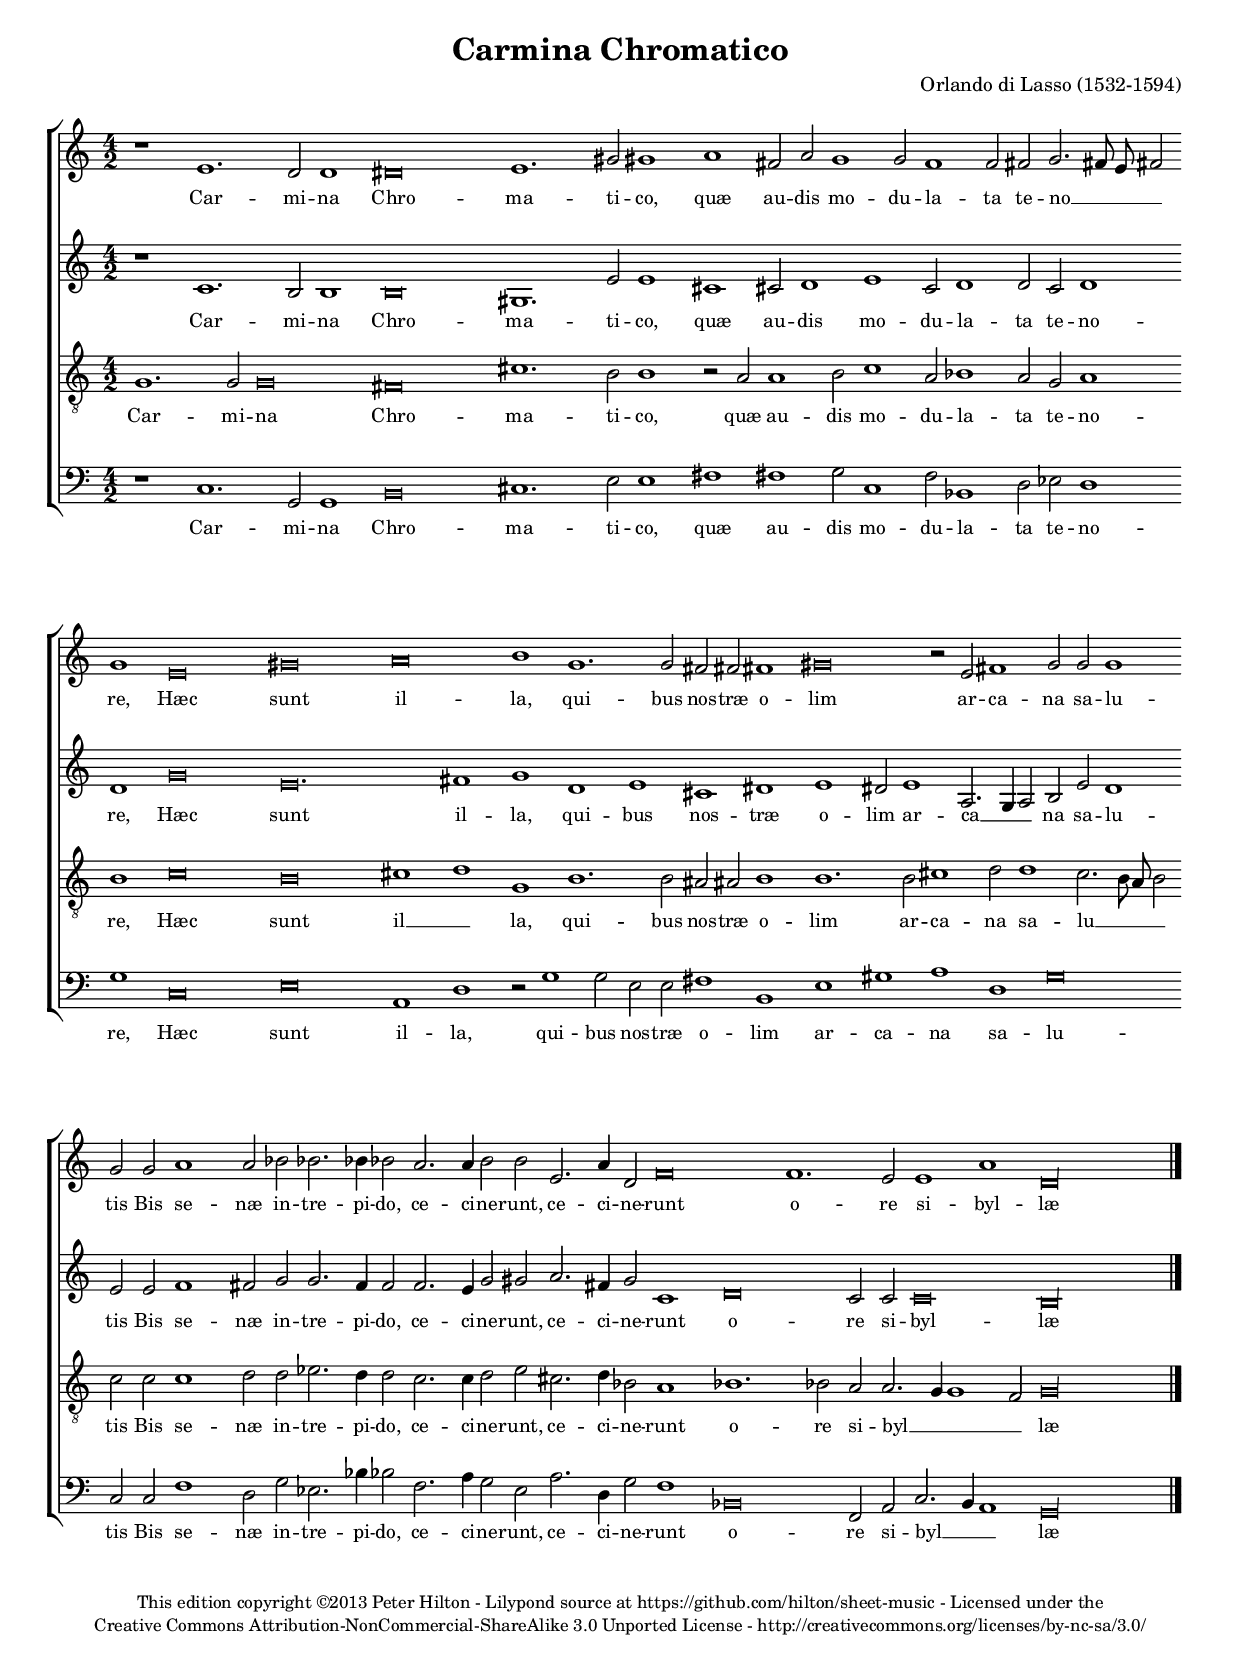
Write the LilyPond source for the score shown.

\version "2.14.2"

\header {
	title = "Carmina Chromatico"
	composer = "Orlando di Lasso (1532-1594)"
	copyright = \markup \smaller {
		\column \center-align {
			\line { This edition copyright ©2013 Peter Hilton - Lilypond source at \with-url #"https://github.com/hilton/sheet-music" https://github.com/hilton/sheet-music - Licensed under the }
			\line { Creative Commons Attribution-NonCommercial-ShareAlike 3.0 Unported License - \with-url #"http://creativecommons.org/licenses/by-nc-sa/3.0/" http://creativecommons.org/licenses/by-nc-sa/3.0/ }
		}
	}
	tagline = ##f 
}

global= { 
	\key c \major
	\time 4/2
	\tempo 2 = 100
	\set Score.timing = ##f 
	\override Score.LyricText #'font-size = #0
	\set Staff.midiInstrument = "choir aahs"
	#(set-global-staff-size 17) 
	#(set-accidental-style 'forget)
}

\paper {
	top-margin = 15\mm
	bottom-margin = 10\mm
	page-top-space = 0
	head-separation = 0
	ragged-bottom = ##f
	ragged-last-bottom = ##f
	last-bottom-spacing #'padding = #6
}

soprano = \new Voice {
	\relative c' {
		\override NoteHead #'style = #'baroque
		r1 e1. d2 d1 dis\breve e1. gis2 gis1 a fis2 a g1 g2 f1 f2 fis2 g2. fis8 e fis2 \bar "" \break
		g1 e\breve gis a b1 g1. g2 fis fis fis1 gis\breve r2 e fis1 g2 g g1 \bar ""  \break
		g2 g a1 a2 bes bes2. bes4 bes2 a2. a4 b2 b e,2. a4 d,2 f\breve f1. e2 e1 a d,\longa \bar "|."
	}
	\addlyrics {
		Car -- mi -- na Chro -- ma -- ti -- co, quæ au -- dis mo -- du -- la -- ta te -- no __ _ _ _
		re, Hæc sunt il -- la, qui -- bus nos -- træ o -- lim ar -- ca -- na sa -- lu -- 
		tis Bis se -- næ in -- tre -- pi -- do, ce -- ci -- ne -- runt, ce -- ci -- ne -- runt o -- re si -- byl -- læ
	}
}

alto = \new Voice {
	\relative c' {
		\override NoteHead #'style = #'baroque
		r1 c1. b2 b1 b\breve gis1. e'2 e1 cis cis2 d1 e c2 d1 d2 c d1 \bar "" 
		d g\breve e\breve. fis1 g d e cis dis e dis2 e1 a,2. g4 a2 b e d1 \bar "" 
		e2 e f1 fis2 g g2. f4 f2 f2. e4 g2 gis a2. fis4g2 c,1 d\breve c2 c c\breve b\longa
	}
	\addlyrics {
		Car -- mi -- na Chro -- ma -- ti -- co, quæ au -- dis mo -- du -- la -- ta te -- no --
		re, Hæc sunt il -- la, qui -- bus nos -- træ o -- lim ar -- ca __ _ _ na sa -- lu -- 
		tis Bis se -- næ in -- tre -- pi -- do, ce -- ci -- ne -- runt, ce -- ci -- ne -- runt o -- re si -- byl -- læ
	}
}

tenor = \new Voice {
	\relative c' {
		\override NoteHead #'style = #'baroque
		\clef "treble_8"
		g1. g2 g\breve fis cis'1. b2 b1 r2 a a1 b2 c1 a2 bes1 a2 g a1 \bar ""
		b c\breve b cis1 d g, b1. b2 ais ais b1 b1. b2 cis1 d2 d1 c2. b8 a b2 \bar ""
		c2 c c1 d2 d2 es2. d4 d2 c2. c4 d2 e cis2. d4 bes2 a1 bes1. bes2 a a2. g4 g1 f2 g\longa
	}
	\addlyrics {
		Car -- mi -- na Chro -- ma -- ti -- co, quæ au -- dis mo -- du -- la -- ta te -- no --
		re, Hæc sunt il __ _ la, qui -- bus nos -- træ o -- lim ar -- ca -- na sa -- lu __ _ _ _
		tis Bis se -- næ in -- tre -- pi -- do, ce -- ci -- ne -- runt, ce -- ci -- ne -- runt o -- re si -- byl __ _ _ _ læ
	}
}

bass = \new Voice {
	\relative c {
		\override NoteHead #'style = #'baroque
		\clef "bass"
		r1 c1. g2 g1 b\breve cis1. e2 e1 fis fis g2 c,1 f2 bes,1 d2 es d1 \bar ""
		g c,\breve e a,1 d r2 g1 g2 e e fis1 b, e gis a d, g\breve \bar ""
		c,2 c f1 d2 g es2. bes'4 bes2 f2. a4 g2 e a2. d,4 g2 f1 bes,\breve f2 a c2. b4 a1 g\longa
	}
	\addlyrics {
		Car -- mi -- na Chro -- ma -- ti -- co, quæ au -- dis mo -- du -- la -- ta te -- no --
		re, Hæc sunt il -- la, qui -- bus nos -- træ o -- lim ar -- ca -- na sa -- lu -- 
		tis Bis se -- næ in -- tre -- pi -- do, ce -- ci -- ne -- runt, ce -- ci -- ne -- runt o -- re si -- byl __ _ _ læ
	}
}

\score {
	\new ChoirStaff \with {
		\override StaffGrouper #'staff-staff-spacing #'basic-distance = #12
	} << 
		\set Score.proportionalNotationDuration = #(ly:make-moment 1 8)
		\override Score.MetronomeMark #'transparent = ##t
		\new Staff << \global \soprano >> 
		\new Staff << \global \alto >> 
		\new Staff << \global \tenor >> 
		\new Staff << \global \bass >> 
	>> 
	\layout {
		indent = #0
	}
	\midi { }
}
